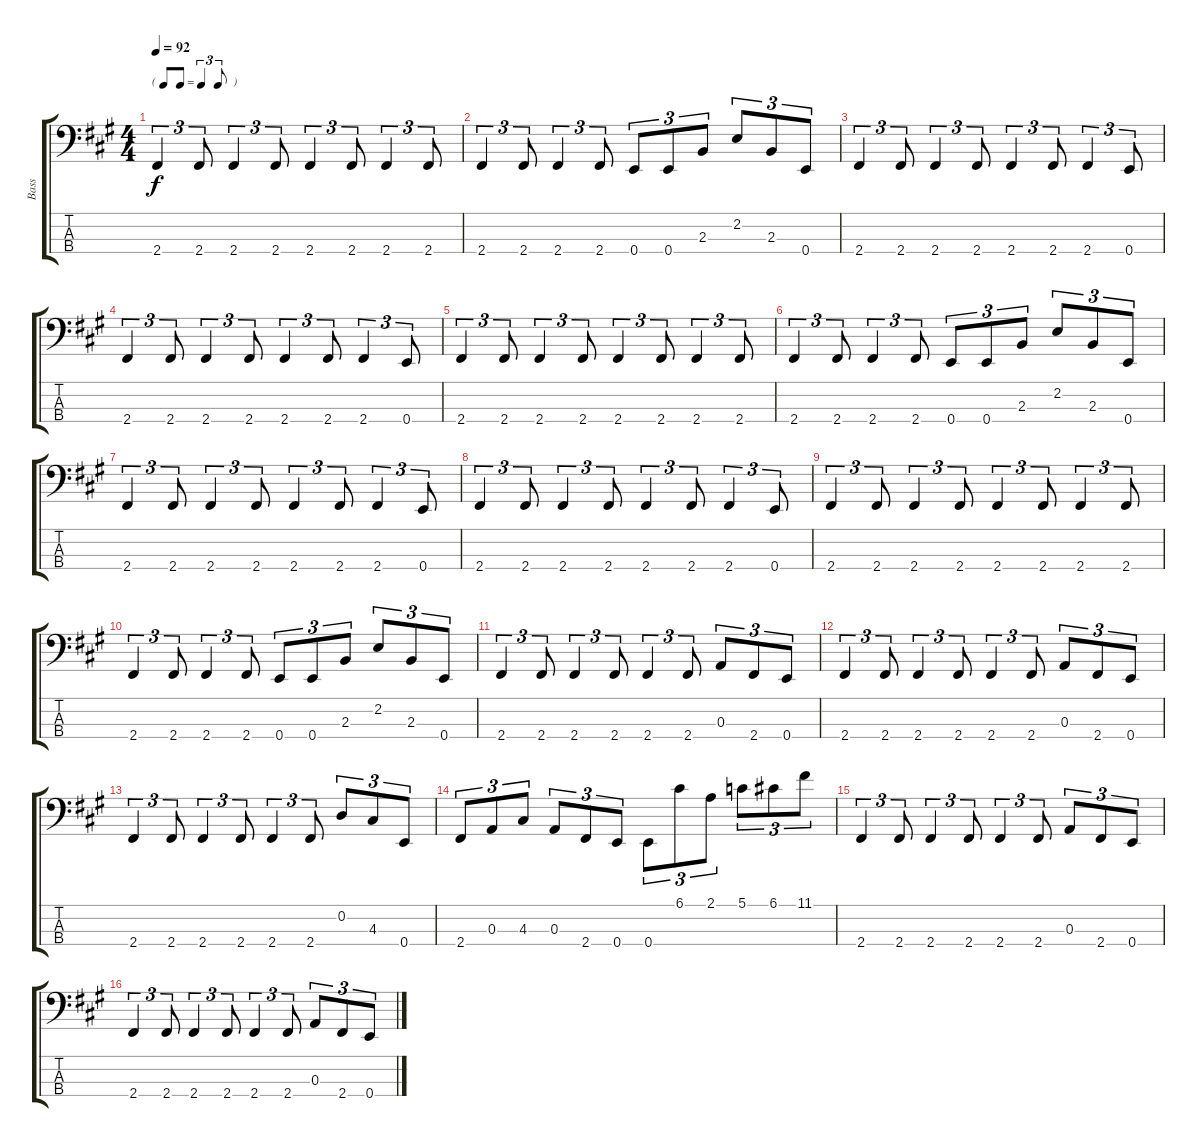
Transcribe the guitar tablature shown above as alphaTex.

\track ("Bass" "Bass") {instrument electricbassfinger}
\staff {score tabs}
\tuning (G2 D2 A1 E1) {hide}
\ts (4 4)
\tf triplet8th
\tempo 92
\clef f4
\ks f#minor
2.4.4{tu (3 2) dy f} 2.4.8{tu (3 2)} 2.4.4{tu (3 2)} 2.4.8{tu (3 2)} 2.4.4{tu (3 2)} 2.4.8{tu (3 2)} 2.4.4{tu (3 2)} 2.4.8{tu (3 2)} |
2.4.4{tu (3 2)} 2.4.8{tu (3 2)} 2.4.4{tu (3 2)} 2.4.8{tu (3 2)} 0.4.8{tu (3 2)} 0.4.8{tu (3 2)} 2.3.8{tu (3 2)} 2.2.8{tu (3 2)} 2.3.8{tu (3 2)} 0.4.8{tu (3 2)} |
2.4.4{tu (3 2)} 2.4.8{tu (3 2)} 2.4.4{tu (3 2)} 2.4.8{tu (3 2)} 2.4.4{tu (3 2)} 2.4.8{tu (3 2)} 2.4.4{tu (3 2)} 0.4.8{tu (3 2)} |
2.4.4{tu (3 2)} 2.4.8{tu (3 2)} 2.4.4{tu (3 2)} 2.4.8{tu (3 2)} 2.4.4{tu (3 2)} 2.4.8{tu (3 2)} 2.4.4{tu (3 2)} 0.4.8{tu (3 2)} |
2.4.4{tu (3 2)} 2.4.8{tu (3 2)} 2.4.4{tu (3 2)} 2.4.8{tu (3 2)} 2.4.4{tu (3 2)} 2.4.8{tu (3 2)} 2.4.4{tu (3 2)} 2.4.8{tu (3 2)} |
2.4.4{tu (3 2)} 2.4.8{tu (3 2)} 2.4.4{tu (3 2)} 2.4.8{tu (3 2)} 0.4.8{tu (3 2)} 0.4.8{tu (3 2)} 2.3.8{tu (3 2)} 2.2.8{tu (3 2)} 2.3.8{tu (3 2)} 0.4.8{tu (3 2)} |
2.4.4{tu (3 2)} 2.4.8{tu (3 2)} 2.4.4{tu (3 2)} 2.4.8{tu (3 2)} 2.4.4{tu (3 2)} 2.4.8{tu (3 2)} 2.4.4{tu (3 2)} 0.4.8{tu (3 2)} |
2.4.4{tu (3 2)} 2.4.8{tu (3 2)} 2.4.4{tu (3 2)} 2.4.8{tu (3 2)} 2.4.4{tu (3 2)} 2.4.8{tu (3 2)} 2.4.4{tu (3 2)} 0.4.8{tu (3 2)} |
2.4.4{tu (3 2)} 2.4.8{tu (3 2)} 2.4.4{tu (3 2)} 2.4.8{tu (3 2)} 2.4.4{tu (3 2)} 2.4.8{tu (3 2)} 2.4.4{tu (3 2)} 2.4.8{tu (3 2)} |
2.4.4{tu (3 2)} 2.4.8{tu (3 2)} 2.4.4{tu (3 2)} 2.4.8{tu (3 2)} 0.4.8{tu (3 2)} 0.4.8{tu (3 2)} 2.3.8{tu (3 2)} 2.2.8{tu (3 2)} 2.3.8{tu (3 2)} 0.4.8{tu (3 2)} |
2.4.4{tu (3 2)} 2.4.8{tu (3 2)} 2.4.4{tu (3 2)} 2.4.8{tu (3 2)} 2.4.4{tu (3 2)} 2.4.8{tu (3 2)} 0.3.8{tu (3 2)} 2.4.8{tu (3 2)} 0.4.8{tu (3 2)} |
2.4.4{tu (3 2)} 2.4.8{tu (3 2)} 2.4.4{tu (3 2)} 2.4.8{tu (3 2)} 2.4.4{tu (3 2)} 2.4.8{tu (3 2)} 0.3.8{tu (3 2)} 2.4.8{tu (3 2)} 0.4.8{tu (3 2)} |
2.4.4{tu (3 2)} 2.4.8{tu (3 2)} 2.4.4{tu (3 2)} 2.4.8{tu (3 2)} 2.4.4{tu (3 2)} 2.4.8{tu (3 2)} 0.2.8{tu (3 2)} 4.3.8{tu (3 2)} 0.4.8{tu (3 2)} |
2.4.8{tu (3 2)} 0.3.8{tu (3 2)} 4.3.8{tu (3 2)} 0.3.8{tu (3 2)} 2.4.8{tu (3 2)} 0.4.8{tu (3 2)} 0.4.8{tu (3 2)} 6.1.8{tu (3 2)} 2.1.8{tu (3 2)} 5.1.8{tu (3 2)} 6.1.8{tu (3 2)} 11.1.8{tu (3 2)} |
2.4.4{tu (3 2)} 2.4.8{tu (3 2)} 2.4.4{tu (3 2)} 2.4.8{tu (3 2)} 2.4.4{tu (3 2)} 2.4.8{tu (3 2)} 0.3.8{tu (3 2)} 2.4.8{tu (3 2)} 0.4.8{tu (3 2)} |
2.4.4{tu (3 2)} 2.4.8{tu (3 2)} 2.4.4{tu (3 2)} 2.4.8{tu (3 2)} 2.4.4{tu (3 2)} 2.4.8{tu (3 2)} 0.3.8{tu (3 2)} 2.4.8{tu (3 2)} 0.4.8{tu (3 2)}
